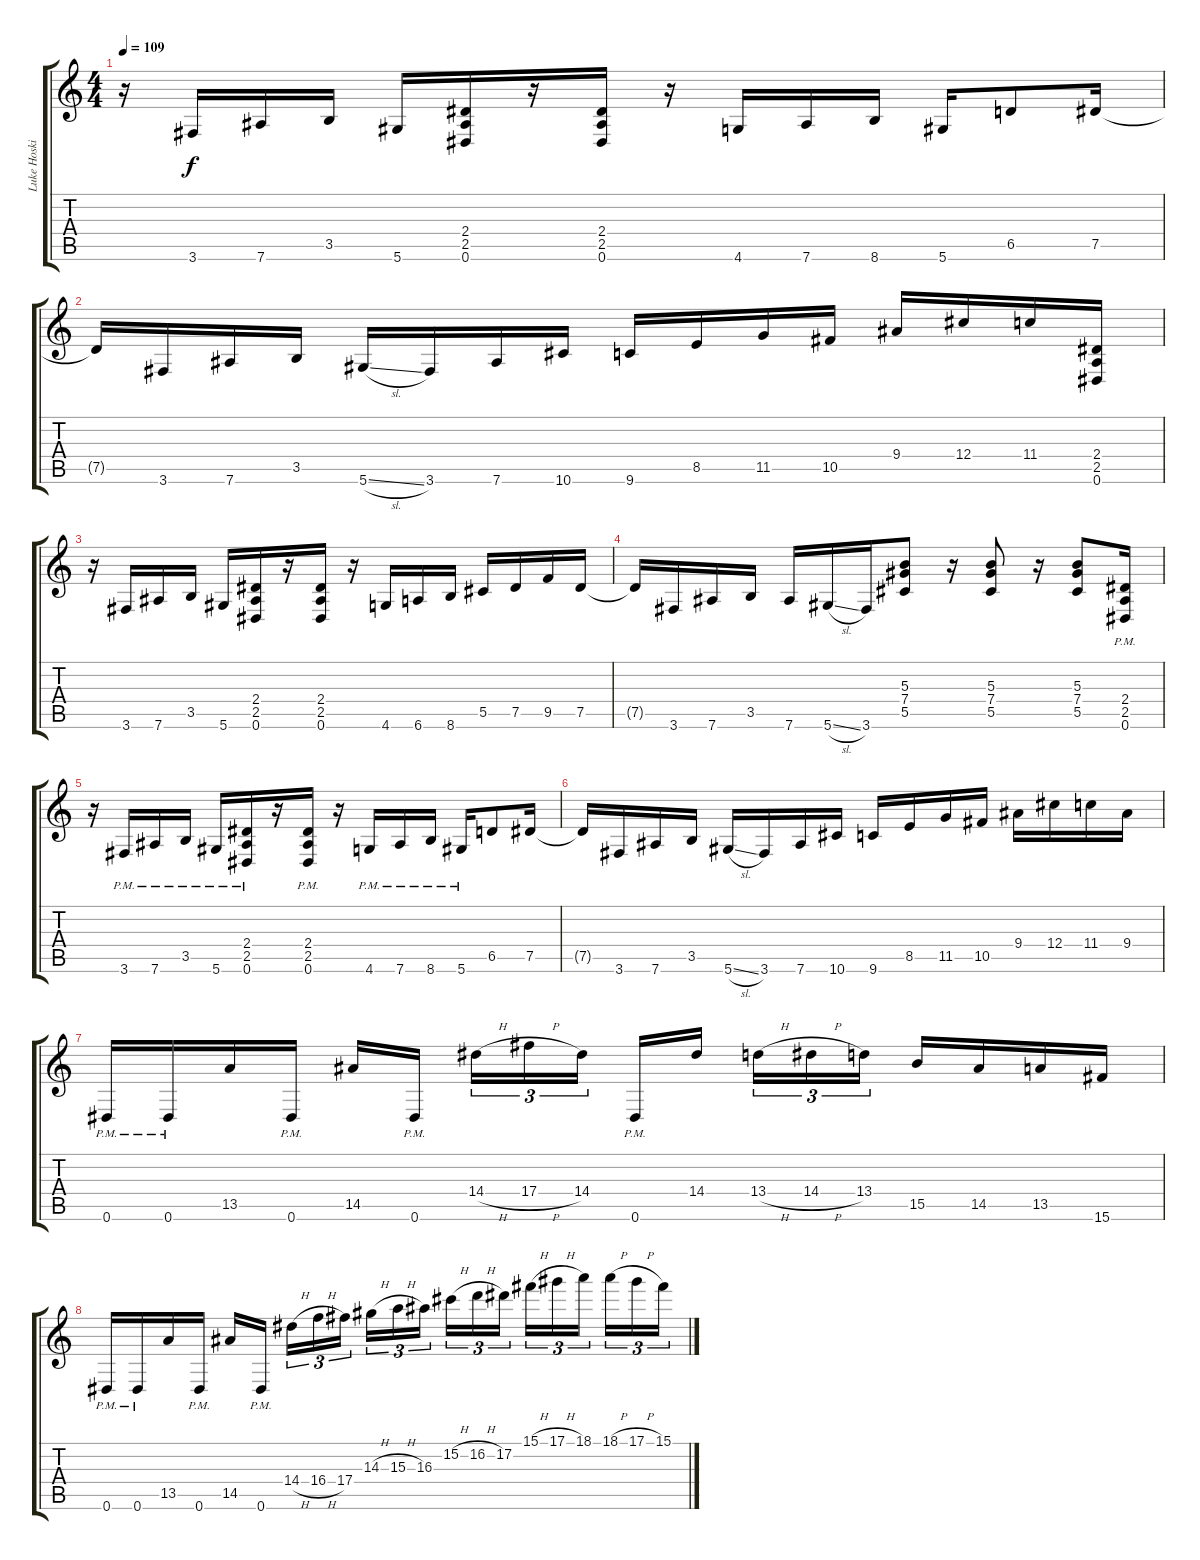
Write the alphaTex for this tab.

\track ("Luke Hoskin" "Luke Hoski") {instrument overdrivenguitar}
\staff {score tabs}
\tuning (Eb4 Bb3 Gb3 Db3 Ab2 Eb2) {hide}
\ts (4 4)
\tempo 109
\clef g2
\ks c
r.16{dy f} 3.6.16 7.6.16 3.5.16 5.6.16 (2.4 2.5 0.6).16 r.16 (2.4 2.5 0.6).16 r.16 4.6.16 7.6.16 8.6.16 5.6.16 6.5.8 7.5.16 |
7.5{t}.16 3.6.16 7.6.16 3.5.16 5.6{sl}.16 3.6.16 7.6.16 10.6.16 9.6.16 8.5.16 11.5.16 10.5.16 9.4.16 12.4.16 11.4.16 (2.4 2.5 0.6).16 |
r.16 3.6.16 7.6.16 3.5.16 5.6.16 (2.4 2.5 0.6).16 r.16 (2.4 2.5 0.6).16 r.16 4.6.16 6.6.16 8.6.16 5.5.16 7.5.16 9.5.16 7.5.16 |
7.5{t}.16 3.6.16 7.6.16 3.5.16 7.6.16 5.6{sl}.16 3.6.16 (5.3 7.4 5.5).8 r.16 (5.3 7.4 5.5).8 r.16 (5.3 7.4 5.5).8 (2.4{pm} 2.5{pm} 0.6{pm}).16 |
r.16 3.6{pm}.16 7.6{pm}.16 3.5{pm}.16 5.6{pm}.16 (2.4{pm} 2.5{pm} 0.6{pm}).16 r.16 (2.4{pm} 2.5{pm} 0.6{pm}).16 r.16 4.6{pm}.16 7.6{pm}.16 8.6{pm}.16 5.6{pm}.16 6.5.8 7.5.16 |
7.5{t}.16 3.6.16 7.6.16 3.5.16 5.6{sl}.16 3.6.16 7.6.16 10.6.16 9.6.16 8.5.16 11.5.16 10.5.16 9.4.16 12.4.16 11.4.16 9.4.16 |
0.6{pm}.16 0.6{pm}.16 13.5.16 0.6{pm}.16 14.5.16 0.6{pm}.16 14.4{h}.16{tu (3 2)} 17.4{h}.16{tu (3 2)} 14.4.16{tu (3 2)} 0.6{pm}.16 14.4.16 13.4{h}.16{tu (3 2)} 14.4{h}.16{tu (3 2)} 13.4.16{tu (3 2)} 15.5.16 14.5.16 13.5.16 15.6.16 |
0.6{pm}.16 0.6{pm}.16 13.5.16 0.6{pm}.16 14.5.16 0.6{pm}.16 14.4{h}.16{tu (3 2)} 16.4{h}.16{tu (3 2)} 17.4.16{tu (3 2)} 14.3{h}.16{tu (3 2)} 15.3{h}.16{tu (3 2)} 16.3.16{tu (3 2)} 15.2{h}.16{tu (3 2)} 16.2{h}.16{tu (3 2)} 17.2.16{tu (3 2)} 15.1{h}.16{tu (3 2)} 17.1{h}.16{tu (3 2)} 18.1.16{tu (3 2)} 18.1{h}.16{tu (3 2)} 17.1{h}.16{tu (3 2)} 15.1.16{tu (3 2)}
